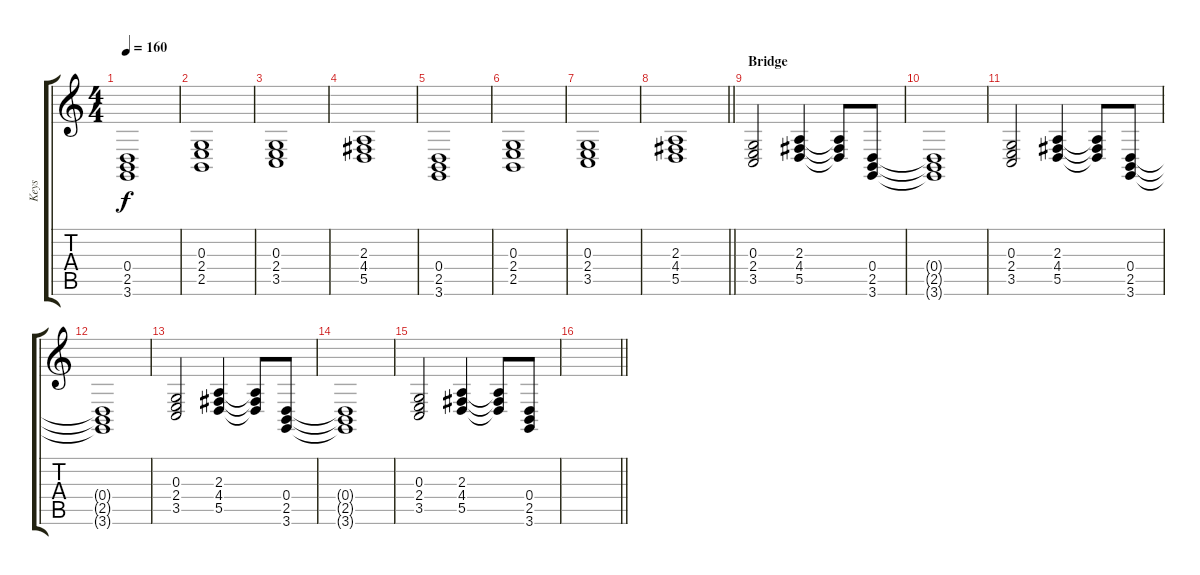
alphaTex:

\track ("Keys" "Keys") {instrument synthstrings1}
\staff {score tabs}
\tuning (E4 B3 G3 D3 A2 E2) {hide}
\ts (4 4)
\tempo 160
\clef g2
\ks c
(0.4 2.5 3.6).1{dy f} |
(0.3 2.4 2.5).1 |
(0.3 2.4 3.5).1 |
(2.3 4.4 5.5).1 |
(0.4 2.5 3.6).1 |
(0.3 2.4 2.5).1 |
(0.3 2.4 3.5).1 |
\barLineRight lightlight
(2.3 4.4 5.5).1 |
\section ("" "Bridge")
(0.3 2.4 3.5).2 (2.3 4.4 5.5).4 (2.3{t} 4.4{t} 5.5{t}).8 (0.4 2.5 3.6).8 |
(0.4{t} 2.5{t} 3.6{t}).1 |
(0.3 2.4 3.5).2 (2.3 4.4 5.5).4 (2.3{t} 4.4{t} 5.5{t}).8 (0.4 2.5 3.6).8 |
(0.4{t} 2.5{t} 3.6{t}).1 |
(0.3 2.4 3.5).2 (2.3 4.4 5.5).4 (2.3{t} 4.4{t} 5.5{t}).8 (0.4 2.5 3.6).8 |
(0.4{t} 2.5{t} 3.6{t}).1 |
(0.3 2.4 3.5).2 (2.3 4.4 5.5).4 (2.3{t} 4.4{t} 5.5{t}).8 (0.4 2.5 3.6).8 |
\barLineRight lightlight
